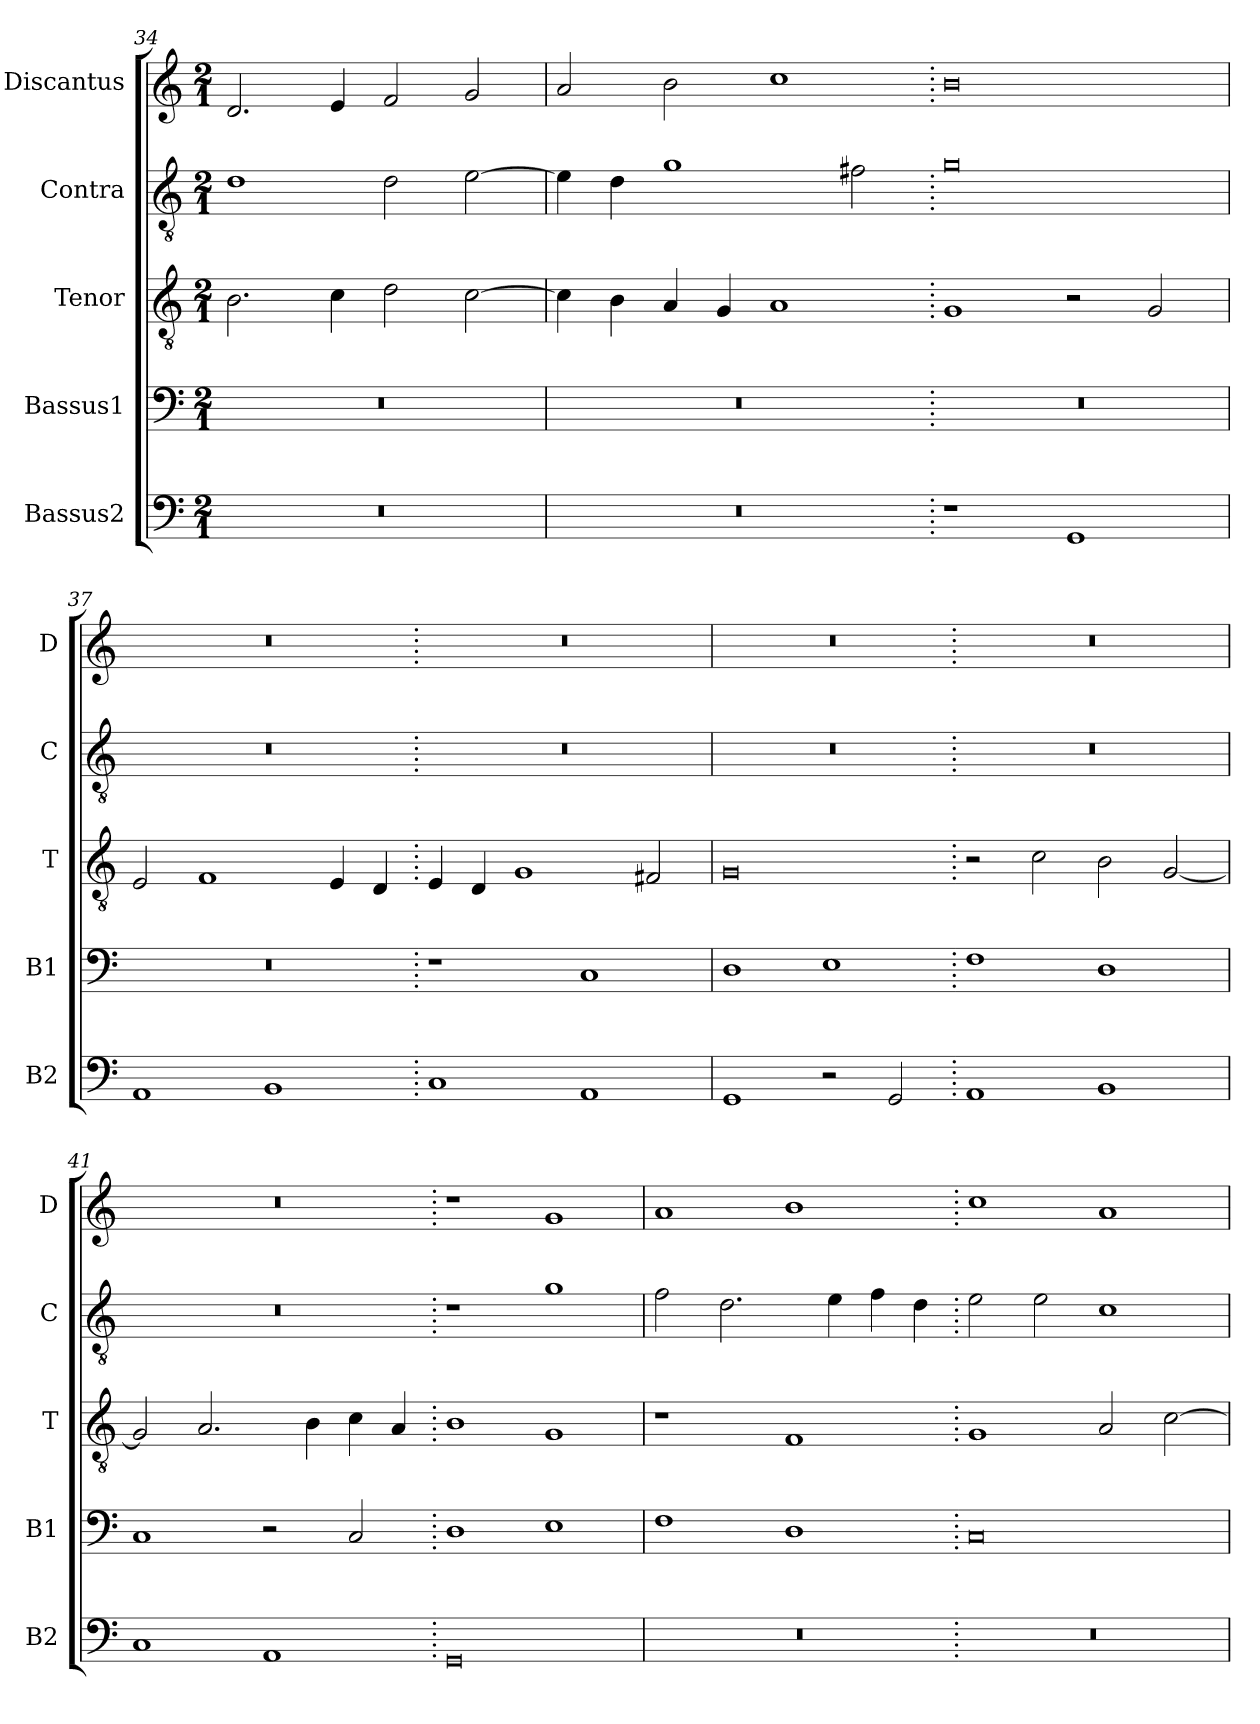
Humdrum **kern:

**kern	**kern	**kern	**kern	**kern
*part5	*part4	*part3	*part2	*part1
*staff5	*staff4	*staff3	*staff2	*staff1
*I"Bassus2	*I"Bassus1	*I"Tenor	*I"Contra	*I"Discantus
*I'B2	*I'B1	*I'T	*I'C	*I'D
*clefF4	*clefF4	*clefGv2	*clefGv2	*clefG2
*k[]	*k[]	*k[]	*k[]	*k[]
*M2/1	*M2/1	*M2/1	*M2/1	*M2/1
=34	=34	=34	=34	=34
0r	0r	2.B\	1d	2.d/
.	.	4c\	.	4e/
.	.	2d\	2d\	2f/
.	.	[2c\	[2e\	2g/
=35	=35	=35	=35	=35
0r	0r	4c\]	4e\]	2a/
.	.	4B\	4d\	.
.	.	4A/	1g	2b\
.	.	4G/	.	.
.	.	1A	.	1cc
.	.	.	2f#X\	.
=36.	=36.	=36.	=36.	=36.
1r	0r	1G	0g	0b
1GG	.	2r	.	.
.	.	2G/	.	.
=37	=37	=37	=37	=37
1AA	0r	2E/	0r	0r
.	.	1F	.	.
1BB	.	.	.	.
.	.	4E/	.	.
.	.	4D/	.	.
=38.	=38.	=38.	=38.	=38.
1C	1r	4E/	0r	0r
.	.	4D/	.	.
.	.	1G	.	.
1AA	1C	.	.	.
.	.	2F#X/	.	.
=39	=39	=39	=39	=39
1GG	1D	0G	0r	0r
2r	1E	.	.	.
2GG/	.	.	.	.
=40.	=40.	=40.	=40.	=40.
1AA	1F	2r	0r	0r
.	.	2c\	.	.
1BB	1D	2B\	.	.
.	.	[2G/	.	.
=41	=41	=41	=41	=41
1C	1C	2G/]	0r	0r
.	.	2.A/	.	.
1AA	2r	.	.	.
.	.	4B\	.	.
.	2C/	4c\	.	.
.	.	4A/	.	.
=42.	=42.	=42.	=42.	=42.
0GG	1D	1B	1r	1r
.	1E	1G	1g	1g
=43	=43	=43	=43	=43
0r	1F	1r	2f\	1a
.	.	.	2.d\	.
.	1D	1F	.	1b
.	.	.	4e\	.
.	.	.	4f\	.
.	.	.	4d\	.
=44.	=44.	=44.	=44.	=44.
0r	0C	1G	2e\	1cc
.	.	.	2e\	.
.	.	2A/	1c	1a
.	.	[2c\	.	.
=	=	=	=	=
*-	*-	*-	*-	*-
